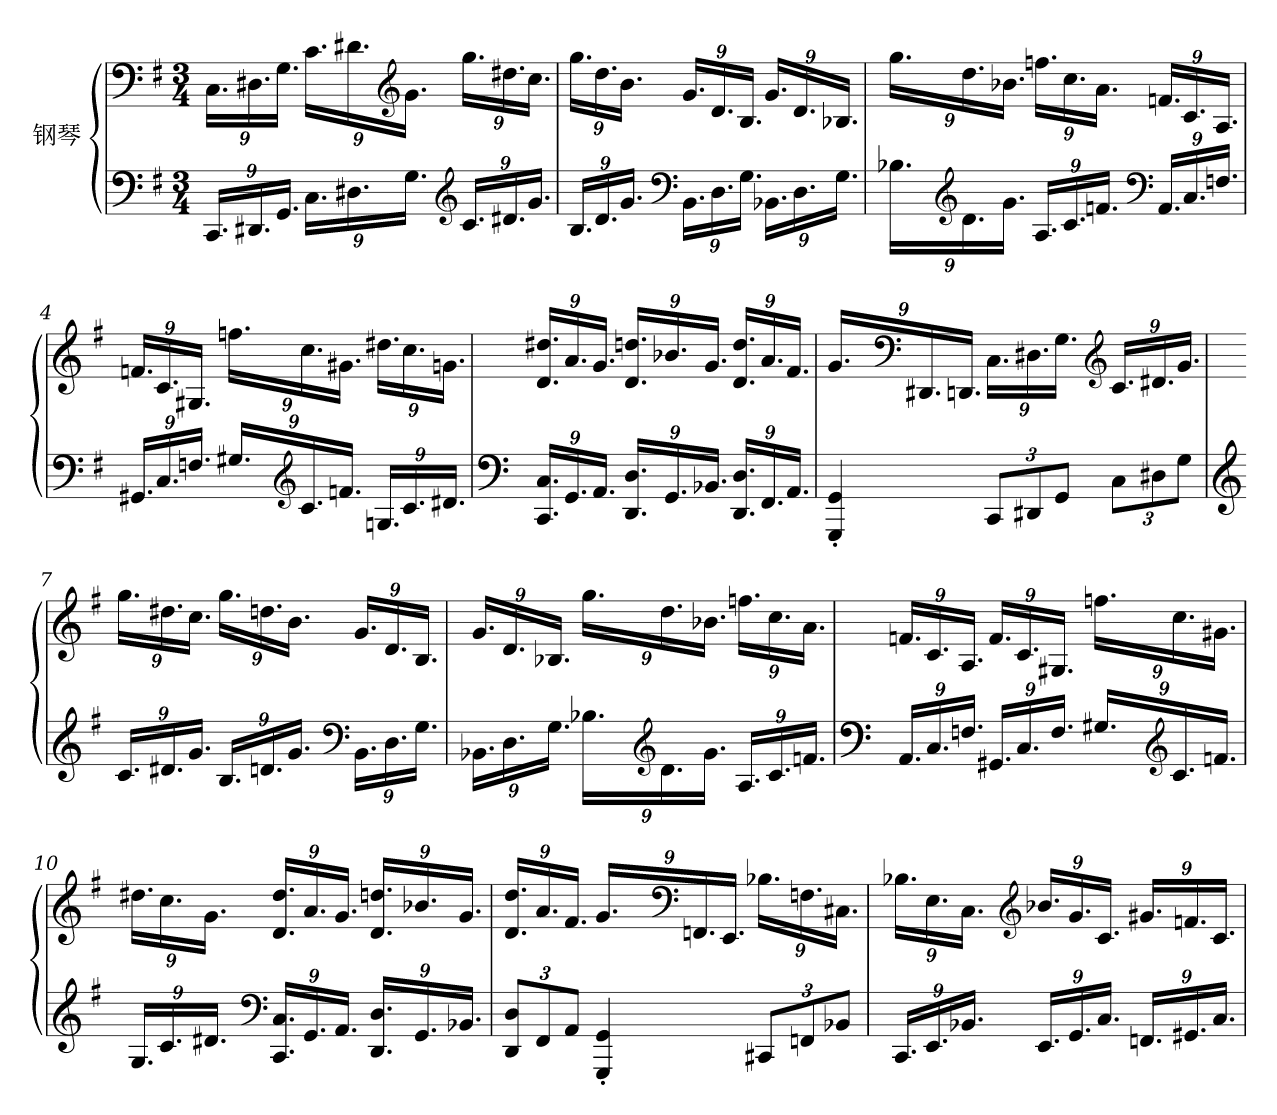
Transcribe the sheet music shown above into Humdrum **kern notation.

**kern	**kern
*part1	*part1
*staff2	*staff1
*I"钢琴	*
*clefF4	*clefF4
*k[f#]	*k[f#]
*M3/4	*M3/4
*MM139	*MM139
*Xbrackettup	*Xbrackettup
=1	=1
18.CC/LL	18.C\LL
18.DD#X/	18.D#X\
18.GG/JJ	18.G\JJ
18.C\LL	18.c\LL
18.D#X\	18.d#X\
*	*clefG2
18.G\JJ	18.g\JJ
*clefG2	*
18.c/LL	18.gg\LL
18.d#X/	18.dd#X\
18.g/JJ	18.cc\JJ
=2	=2
18.B/LL	18.gg\LL
18.d/	18.dd\
18.g/JJ	18.b\JJ
*clefF4	*
18.BB\LL	18.g/LL
18.D\	18.d/
18.G\JJ	18.B/JJ
18.BB-X\LL	18.g/LL
18.D\	18.d/
18.G\JJ	18.B-X/JJ
!!LO:LB:g=z
=3	=3
18.B-X\LL	18.gg\LL
*clefG2	*
18.d\	18.dd\
18.g\JJ	18.b-X\JJ
18.A/LL	18.ffn\LL
18.c/	18.cc\
18.fn/JJ	18.a\JJ
*clefF4	*
18.AA/LL	18.fn/LL
18.C/	18.c/
18.Fn/JJ	18.A/JJ
=4	=4
18.GG#X/LL	18.fn/LL
18.C/	18.c/
18.Fn/JJ	18.G#X/JJ
18.G#X/LL	18.ffn\LL
*clefG2	*
18.c/	18.cc\
18.fn/JJ	18.g#X\JJ
18.Gn/LL	18.dd#X\LL
18.c/	18.cc\
18.d#X/JJ	18.gn\JJ
!!LO:LB:g=z
=5	=5
*clefF4	*
18.CC/ 18.C/LL	18.d/ 18.dd#X/LL
18.GG/	18.a/
18.AA/JJ	18.g/JJ
18.DD/ 18.D/LL	18.d/ 18.ddn/LL
18.GG/	18.b-X/
18.BB-X/JJ	18.g/JJ
18.DD/ 18.D/LL	18.d/ 18.dd/LL
18.FF#/	18.a/
18.AA/JJ	18.f#/JJ
=6	=6
4GGG/' 4GG/'	18.g/LL
*	*clefF4
.	18.DD#X/
.	18.DDn/JJ
12CC/L	18.C\LL
12DD#X/	18.D#X\
12GG/J	18.G\JJ
*	*clefG2
12C\L	18.c/LL
12D#X\	18.d#X/
12G\J	18.g/JJ
!!LO:LB:g=z
=7	=7
*clefG2	*
18.c/LL	18.gg\LL
18.d#X/	18.dd#X\
18.g/JJ	18.cc\JJ
18.B/LL	18.gg\LL
18.dn/	18.ddn\
18.g/JJ	18.b\JJ
*clefF4	*
18.BB\LL	18.g/LL
18.D\	18.d/
18.G\JJ	18.B/JJ
=8	=8
18.BB-X\LL	18.g/LL
18.D\	18.d/
18.G\JJ	18.B-X/JJ
18.B-X\LL	18.gg\LL
*clefG2	*
18.d\	18.dd\
18.g\JJ	18.b-X\JJ
18.A/LL	18.ffn\LL
18.c/	18.cc\
18.fn/JJ	18.a\JJ
!!LO:LB:g=z
=9	=9
*clefF4	*
18.AA/LL	18.fn/LL
18.C/	18.c/
18.Fn/JJ	18.A/JJ
18.GG#X/LL	18.f/LL
18.C/	18.c/
18.F/JJ	18.G#X/JJ
18.G#X/LL	18.ffn\LL
*clefG2	*
18.c/	18.cc\
18.fn/JJ	18.g#X\JJ
=10	=10
18.G/LL	18.dd#X\LL
18.c/	18.cc\
18.d#X/JJ	18.g\JJ
*clefF4	*
18.CC/ 18.C/LL	18.d/ 18.dd#/LL
18.GG/	18.a/
18.AA/JJ	18.g/JJ
18.DD/ 18.D/LL	18.d/ 18.ddn/LL
18.GG/	18.b-X/
18.BB-X/JJ	18.g/JJ
!!LO:LB:g=z
=11	=11
12DD/ 12D/L	18.d/ 18.dd/LL
12FF#/	18.a/
12AA/J	18.f#/JJ
4GGG/' 4GG/'	18.g/LL
*	*clefF4
.	18.FFn/
.	18.EE/JJ
12CC#X/L	18.B-X\LL
12FFn/	18.Fn\
12BB-X/J	18.C#X\JJ
=12	=12
18.CC/LL	18.B-X\LL
18.EE/	18.E\
18.BB-X/JJ	18.C\JJ
*	*clefG2
18.EE/LL	18.b-X/LL
18.GG/	18.g/
18.C/JJ	18.c/JJ
18.FFn/LL	18.g#X/LL
18.GG#X/	18.fn/
18.C/JJ	18.c/JJ
=	=
*-	*-
